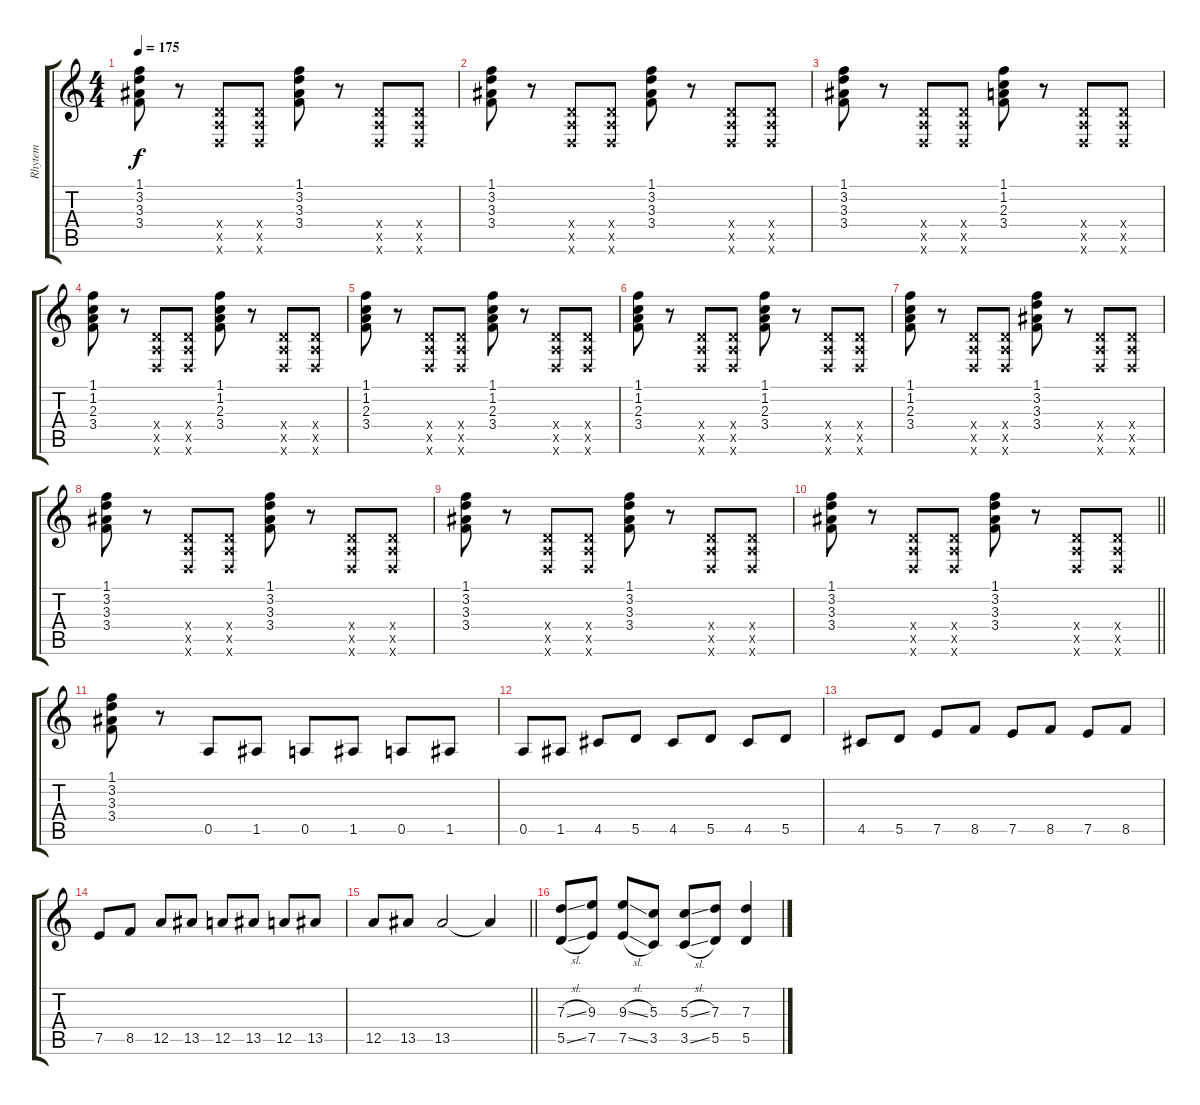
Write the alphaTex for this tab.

\track ("Rhytem" "Rhytem") {instrument distortionguitar}
\staff {score tabs}
\tuning (E4 B3 G3 D3 A2 D2) {hide}
\ts (4 4)
\tempo 175
\clef g2
\ks c
(1.1 3.2 3.3 3.4).8{dy f} r.8 (0.4{x} 0.5{x} 0.6{x}).8 (0.4{x} 0.5{x} 0.6{x}).8 (1.1 3.2 3.3 3.4).8 r.8 (0.4{x} 0.5{x} 0.6{x}).8 (0.4{x} 0.5{x} 0.6{x}).8 |
(1.1 3.2 3.3 3.4).8 r.8 (0.4{x} 0.5{x} 0.6{x}).8 (0.4{x} 0.5{x} 0.6{x}).8 (1.1 3.2 3.3 3.4).8 r.8 (0.4{x} 0.5{x} 0.6{x}).8 (0.4{x} 0.5{x} 0.6{x}).8 |
(1.1 3.2 3.3 3.4).8 r.8 (0.4{x} 0.5{x} 0.6{x}).8 (0.4{x} 0.5{x} 0.6{x}).8 (1.1 1.2 2.3 3.4).8 r.8 (0.4{x} 0.5{x} 0.6{x}).8 (0.4{x} 0.5{x} 0.6{x}).8 |
(1.1 1.2 2.3 3.4).8 r.8 (0.4{x} 0.5{x} 0.6{x}).8 (0.4{x} 0.5{x} 0.6{x}).8 (1.1 1.2 2.3 3.4).8 r.8 (0.4{x} 0.5{x} 0.6{x}).8 (0.4{x} 0.5{x} 0.6{x}).8 |
(1.1 1.2 2.3 3.4).8 r.8 (0.4{x} 0.5{x} 0.6{x}).8 (0.4{x} 0.5{x} 0.6{x}).8 (1.1 1.2 2.3 3.4).8 r.8 (0.4{x} 0.5{x} 0.6{x}).8 (0.4{x} 0.5{x} 0.6{x}).8 |
(1.1 1.2 2.3 3.4).8 r.8 (0.4{x} 0.5{x} 0.6{x}).8 (0.4{x} 0.5{x} 0.6{x}).8 (1.1 1.2 2.3 3.4).8 r.8 (0.4{x} 0.5{x} 0.6{x}).8 (0.4{x} 0.5{x} 0.6{x}).8 |
(1.1 1.2 2.3 3.4).8 r.8 (0.4{x} 0.5{x} 0.6{x}).8 (0.4{x} 0.5{x} 0.6{x}).8 (1.1 3.2 3.3 3.4).8 r.8 (0.4{x} 0.5{x} 0.6{x}).8 (0.4{x} 0.5{x} 0.6{x}).8 |
(1.1 3.2 3.3 3.4).8 r.8 (0.4{x} 0.5{x} 0.6{x}).8 (0.4{x} 0.5{x} 0.6{x}).8 (1.1 3.2 3.3 3.4).8 r.8 (0.4{x} 0.5{x} 0.6{x}).8 (0.4{x} 0.5{x} 0.6{x}).8 |
(1.1 3.2 3.3 3.4).8 r.8 (0.4{x} 0.5{x} 0.6{x}).8 (0.4{x} 0.5{x} 0.6{x}).8 (1.1 3.2 3.3 3.4).8 r.8 (0.4{x} 0.5{x} 0.6{x}).8 (0.4{x} 0.5{x} 0.6{x}).8 |
\barLineRight lightlight
(1.1 3.2 3.3 3.4).8 r.8 (0.4{x} 0.5{x} 0.6{x}).8 (0.4{x} 0.5{x} 0.6{x}).8 (1.1 3.2 3.3 3.4).8 r.8 (0.4{x} 0.5{x} 0.6{x}).8 (0.4{x} 0.5{x} 0.6{x}).8 |
(1.1 3.2 3.3 3.4).8 r.8 0.5.8{instrument distortionguitar} 1.5.8 0.5.8 1.5.8 0.5.8 1.5.8 |
0.5.8 1.5.8 4.5.8 5.5.8 4.5.8 5.5.8 4.5.8 5.5.8 |
4.5.8 5.5.8 7.5.8 8.5.8 7.5.8 8.5.8 7.5.8 8.5.8 |
7.5.8 8.5.8 12.5.8 13.5.8 12.5.8 13.5.8 12.5.8 13.5.8 |
\barLineRight lightlight
12.5.8 13.5.8 13.5.2 13.5{t}.4 |
(7.3{sl} 5.5{sl}).8{instrument distortionguitar} (9.3 7.5).8 (9.3{sl} 7.5{sl}).8 (5.3 3.5).8 (5.3{sl} 3.5{sl}).8 (7.3 5.5).8 (7.3 5.5).4
